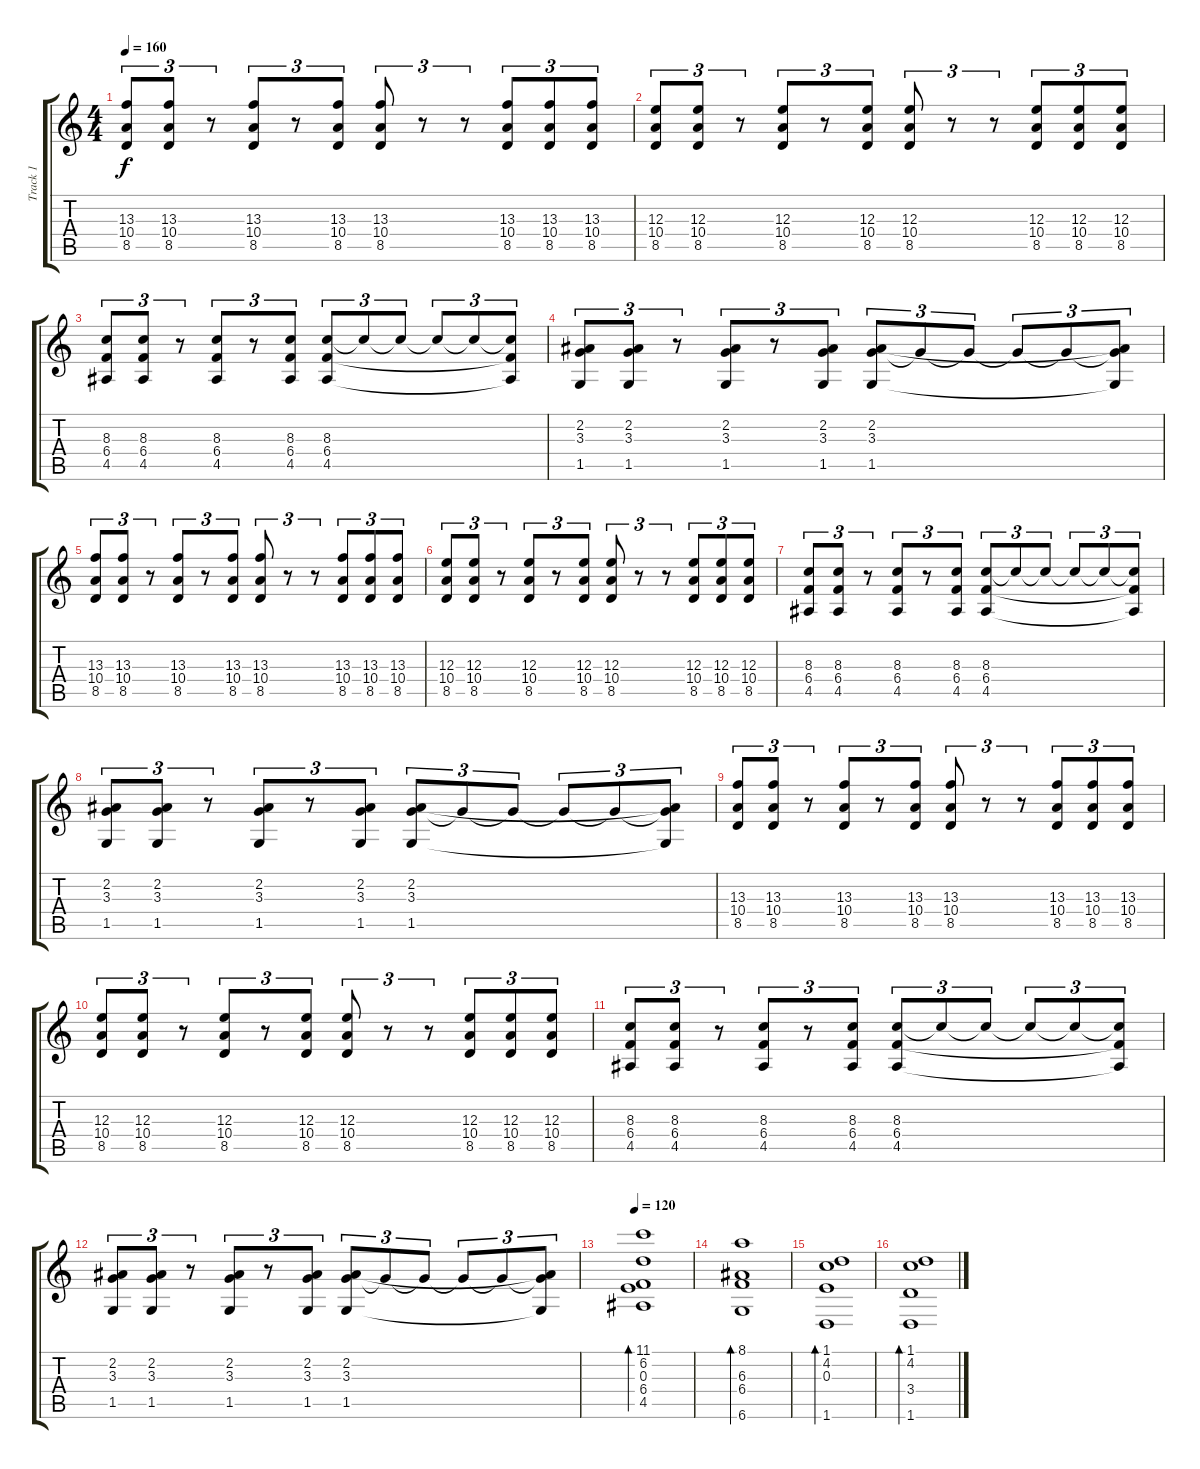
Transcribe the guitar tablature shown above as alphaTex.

\track ("Track 1" "Track 1") {instrument electricguitarjazz}
\staff {score tabs}
\tuning (Db4 Ab3 E3 B2 Gb2 Db2) {hide}
\ts (4 4)
\tempo 160
\clef g2
\ks c
(13.3 10.4 8.5).8{tu (3 2) dy f} (13.3 10.4 8.5).8{tu (3 2)} r.8{tu (3 2)} (13.3 10.4 8.5).8{tu (3 2)} r.8{tu (3 2)} (13.3 10.4 8.5).8{tu (3 2)} (13.3 10.4 8.5).8{tu (3 2)} r.8{tu (3 2)} r.8{tu (3 2)} (13.3 10.4 8.5).8{tu (3 2)} (13.3 10.4 8.5).8{tu (3 2)} (13.3 10.4 8.5).8{tu (3 2)} |
(12.3 10.4 8.5).8{tu (3 2)} (12.3 10.4 8.5).8{tu (3 2)} r.8{tu (3 2)} (12.3 10.4 8.5).8{tu (3 2)} r.8{tu (3 2)} (12.3 10.4 8.5).8{tu (3 2)} (12.3 10.4 8.5).8{tu (3 2)} r.8{tu (3 2)} r.8{tu (3 2)} (12.3 10.4 8.5).8{tu (3 2)} (12.3 10.4 8.5).8{tu (3 2)} (12.3 10.4 8.5).8{tu (3 2)} |
(8.3 6.4 4.5).8{tu (3 2)} (8.3 6.4 4.5).8{tu (3 2)} r.8{tu (3 2)} (8.3 6.4 4.5).8{tu (3 2)} r.8{tu (3 2)} (8.3 6.4 4.5).8{tu (3 2)} (8.3 6.4 4.5).8{tu (3 2)} 8.3{t}.8{tu (3 2)} 8.3{t}.8{tu (3 2)} 8.3{t}.8{tu (3 2)} 8.3{t}.8{tu (3 2)} (8.3{t} 6.4{t} 4.5{t}).8{tu (3 2)} |
(2.2 3.3 1.5).8{tu (3 2)} (2.2 3.3 1.5).8{tu (3 2)} r.8{tu (3 2)} (2.2 3.3 1.5).8{tu (3 2)} r.8{tu (3 2)} (2.2 3.3 1.5).8{tu (3 2)} (2.2 3.3 1.5).8{tu (3 2)} 3.3{t}.8{tu (3 2)} 3.3{t}.8{tu (3 2)} 3.3{t}.8{tu (3 2)} 3.3{t}.8{tu (3 2)} (2.2{t} 3.3{t} 1.5{t}).8{tu (3 2)} |
(13.3 10.4 8.5).8{tu (3 2)} (13.3 10.4 8.5).8{tu (3 2)} r.8{tu (3 2)} (13.3 10.4 8.5).8{tu (3 2)} r.8{tu (3 2)} (13.3 10.4 8.5).8{tu (3 2)} (13.3 10.4 8.5).8{tu (3 2)} r.8{tu (3 2)} r.8{tu (3 2)} (13.3 10.4 8.5).8{tu (3 2)} (13.3 10.4 8.5).8{tu (3 2)} (13.3 10.4 8.5).8{tu (3 2)} |
(12.3 10.4 8.5).8{tu (3 2)} (12.3 10.4 8.5).8{tu (3 2)} r.8{tu (3 2)} (12.3 10.4 8.5).8{tu (3 2)} r.8{tu (3 2)} (12.3 10.4 8.5).8{tu (3 2)} (12.3 10.4 8.5).8{tu (3 2)} r.8{tu (3 2)} r.8{tu (3 2)} (12.3 10.4 8.5).8{tu (3 2)} (12.3 10.4 8.5).8{tu (3 2)} (12.3 10.4 8.5).8{tu (3 2)} |
(8.3 6.4 4.5).8{tu (3 2)} (8.3 6.4 4.5).8{tu (3 2)} r.8{tu (3 2)} (8.3 6.4 4.5).8{tu (3 2)} r.8{tu (3 2)} (8.3 6.4 4.5).8{tu (3 2)} (8.3 6.4 4.5).8{tu (3 2)} 8.3{t}.8{tu (3 2)} 8.3{t}.8{tu (3 2)} 8.3{t}.8{tu (3 2)} 8.3{t}.8{tu (3 2)} (8.3{t} 6.4{t} 4.5{t}).8{tu (3 2)} |
(2.2 3.3 1.5).8{tu (3 2)} (2.2 3.3 1.5).8{tu (3 2)} r.8{tu (3 2)} (2.2 3.3 1.5).8{tu (3 2)} r.8{tu (3 2)} (2.2 3.3 1.5).8{tu (3 2)} (2.2 3.3 1.5).8{tu (3 2)} 3.3{t}.8{tu (3 2)} 3.3{t}.8{tu (3 2)} 3.3{t}.8{tu (3 2)} 3.3{t}.8{tu (3 2)} (2.2{t} 3.3{t} 1.5{t}).8{tu (3 2)} |
(13.3 10.4 8.5).8{tu (3 2)} (13.3 10.4 8.5).8{tu (3 2)} r.8{tu (3 2)} (13.3 10.4 8.5).8{tu (3 2)} r.8{tu (3 2)} (13.3 10.4 8.5).8{tu (3 2)} (13.3 10.4 8.5).8{tu (3 2)} r.8{tu (3 2)} r.8{tu (3 2)} (13.3 10.4 8.5).8{tu (3 2)} (13.3 10.4 8.5).8{tu (3 2)} (13.3 10.4 8.5).8{tu (3 2)} |
(12.3 10.4 8.5).8{tu (3 2)} (12.3 10.4 8.5).8{tu (3 2)} r.8{tu (3 2)} (12.3 10.4 8.5).8{tu (3 2)} r.8{tu (3 2)} (12.3 10.4 8.5).8{tu (3 2)} (12.3 10.4 8.5).8{tu (3 2)} r.8{tu (3 2)} r.8{tu (3 2)} (12.3 10.4 8.5).8{tu (3 2)} (12.3 10.4 8.5).8{tu (3 2)} (12.3 10.4 8.5).8{tu (3 2)} |
(8.3 6.4 4.5).8{tu (3 2)} (8.3 6.4 4.5).8{tu (3 2)} r.8{tu (3 2)} (8.3 6.4 4.5).8{tu (3 2)} r.8{tu (3 2)} (8.3 6.4 4.5).8{tu (3 2)} (8.3 6.4 4.5).8{tu (3 2)} 8.3{t}.8{tu (3 2)} 8.3{t}.8{tu (3 2)} 8.3{t}.8{tu (3 2)} 8.3{t}.8{tu (3 2)} (8.3{t} 6.4{t} 4.5{t}).8{tu (3 2)} |
(2.2 3.3 1.5).8{tu (3 2)} (2.2 3.3 1.5).8{tu (3 2)} r.8{tu (3 2)} (2.2 3.3 1.5).8{tu (3 2)} r.8{tu (3 2)} (2.2 3.3 1.5).8{tu (3 2)} (2.2 3.3 1.5).8{tu (3 2)} 3.3{t}.8{tu (3 2)} 3.3{t}.8{tu (3 2)} 3.3{t}.8{tu (3 2)} 3.3{t}.8{tu (3 2)} (2.2{t} 3.3{t} 1.5{t}).8{tu (3 2)} |
\tempo 140
\tempo 120
(11.1 6.2 0.3 6.4 4.5).1{bd 240 volume 16 instrument pad1newage} |
(8.1 6.3 6.4 6.6).1{bd 480} |
(1.1 4.2 0.3 1.6).1{bd 480} |
(1.1 4.2 3.4 1.6).1{bd 480}
